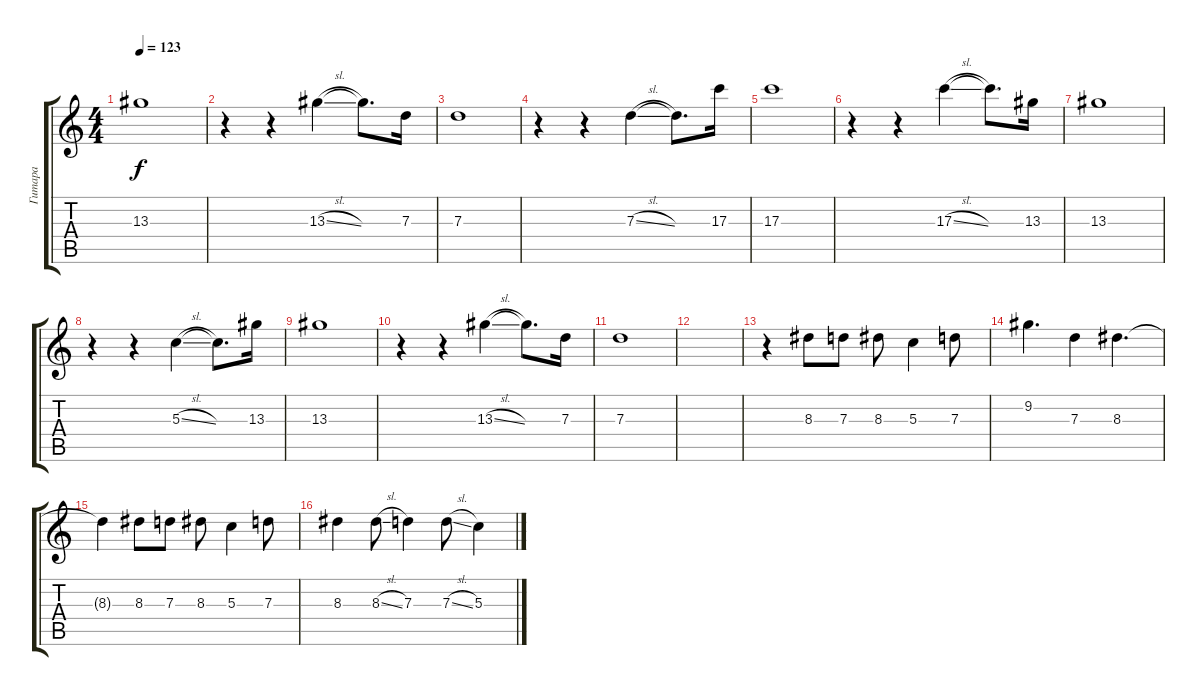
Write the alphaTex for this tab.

\track ("Гитара" "Гитара") {instrument distortionguitar}
\staff {score tabs}
\tuning (E4 B3 G3 D3 A2 E2) {hide}
\ts (4 4)
\tempo 123
\clef g2
\ks c
13.3.1{dy f} |
r.4 r.4 13.3{sl}.4 13.3{t}.8{d} 7.3.16 |
7.3.1 |
r.4 r.4 7.3{sl}.4 7.3{t}.8{d} 17.3.16 |
17.3.1 |
r.4 r.4 17.3{sl}.4 17.3{t}.8{d} 13.3.16 |
13.3.1 |
r.4 r.4 5.3{sl}.4 5.3{t}.8{d} 13.3.16 |
13.3.1 |
r.4 r.4 13.3{sl}.4 13.3{t}.8{d} 7.3.16 |
7.3.1 |
|
r.4 8.3.8 7.3.8 8.3.8 5.3.4 7.3.8 |
9.2.4{d} 7.3.4 8.3.4{d} |
8.3{t}.4 8.3.8 7.3.8 8.3.8 5.3.4 7.3.8 |
8.3.4 8.3{sl}.8 7.3.4 7.3{sl}.8 5.3.4
